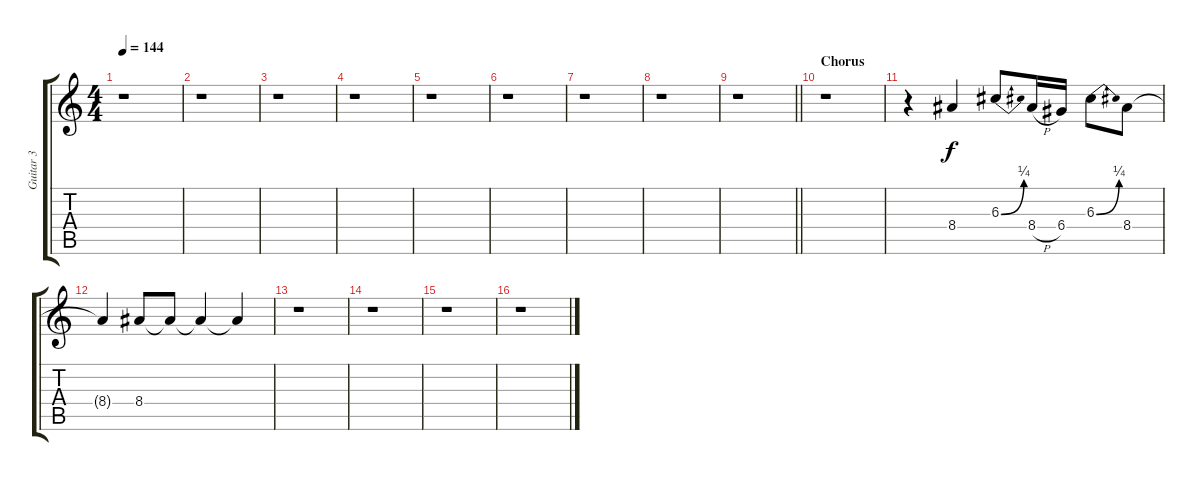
\track ("Guitar 3" "Guitar 3") {instrument distortionguitar}
\staff {score tabs}
\tuning (E4 B3 G3 D3 A2 E2) {hide}
\ts (4 4)
\tempo 144
\clef g2
\ks c
r.1{dy f} |
r.1 |
r.1 |
r.1 |
r.1 |
r.1 |
r.1 |
r.1 |
\barLineRight lightlight
r.1 |
\section ("" "Chorus")
r.1 |
r.4 8.4.4 6.3{be (bend 0 0 60 1)}.8 8.4{h}.16 6.4.16 6.3{be (bend 0 0 60 1)}.8 8.4.8 |
8.4{t}.4 8.4.8 8.4{t}.8 8.4{t}.4 8.4{t}.4 |
r.1 |
r.1 |
r.1 |
r.1
